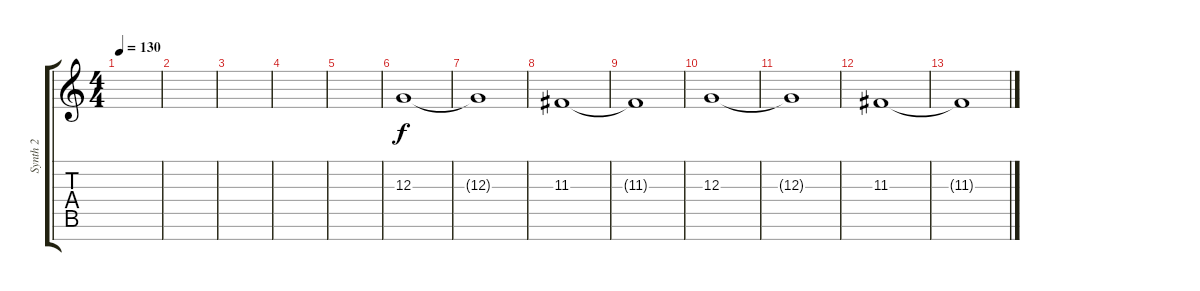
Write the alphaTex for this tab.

\track ("Synth 2" "Synth 2") {instrument synthstrings1}
\staff {score tabs}
\tuning (E4 B3 G3 D3 A2 E2 B1) {hide}
\ts (4 4)
\tempo 130
\clef g2
\ks c
|
|
|
|
|
12.3.1{volume 8} |
12.3{t}.1 |
11.3.1 |
11.3{t}.1 |
12.3.1 |
12.3{t}.1 |
11.3.1 |
11.3{t}.1
